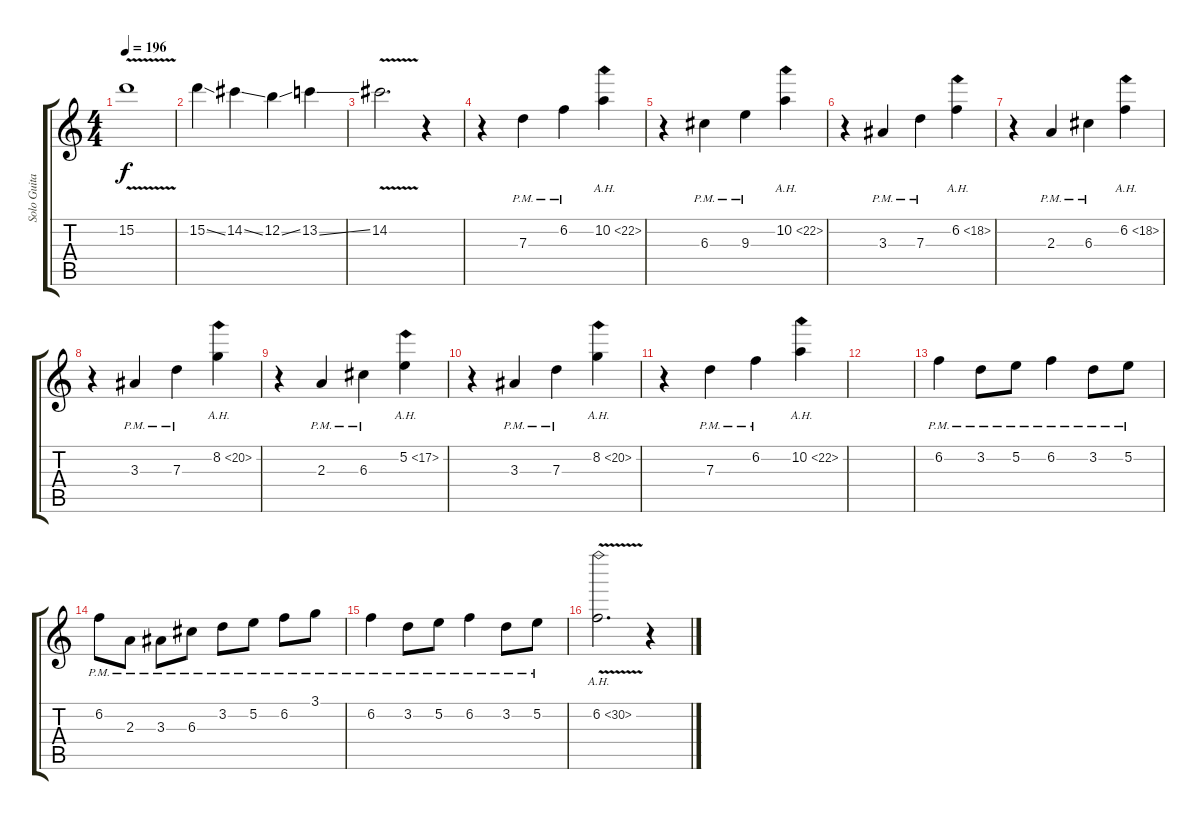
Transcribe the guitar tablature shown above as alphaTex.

\track ("Solo Guitar(L)" "Solo Guita") {instrument distortionguitar}
\staff {score tabs}
\tuning (E4 B3 G3 D3 A2 E2) {hide}
\ts (4 4)
\tempo 196
\clef g2
\ks c
15.2{v}.1{dy f} |
15.2{ss}.4 14.2{ss}.4 12.2{ss}.4 13.2{ss}.4 |
14.2{v}.2{d} r.4 |
r.4 7.3{pm}.4 6.2{pm}.4 10.2{ah 12}.4 |
r.4 6.3{pm}.4 9.3{pm}.4 10.2{ah 12}.4 |
r.4 3.3{pm}.4 7.3{pm}.4 6.2{ah 12}.4 |
r.4 2.3{pm}.4 6.3{pm}.4 6.2{ah 12}.4 |
r.4 3.3{pm}.4 7.3{pm}.4 8.2{ah 12}.4 |
r.4 2.3{pm}.4 6.3{pm}.4 5.2{ah 12}.4 |
r.4 3.3{pm}.4 7.3{pm}.4 8.2{ah 12}.4 |
r.4 7.3{pm}.4 6.2{pm}.4 10.2{ah 12}.4 |
|
6.2{pm}.4 3.2{pm}.8 5.2{pm}.8 6.2{pm}.4 3.2{pm}.8 5.2{pm}.8 |
6.2{pm}.8 2.3{pm}.8 3.3{pm}.8 6.3{pm}.8 3.2{pm}.8 5.2{pm}.8 6.2{pm}.8 3.1{pm}.8 |
6.2{pm}.4 3.2{pm}.8 5.2{pm}.8 6.2{pm}.4 3.2{pm}.8 5.2{pm}.8 |
6.2{ah 24 v}.2{d} r.4
